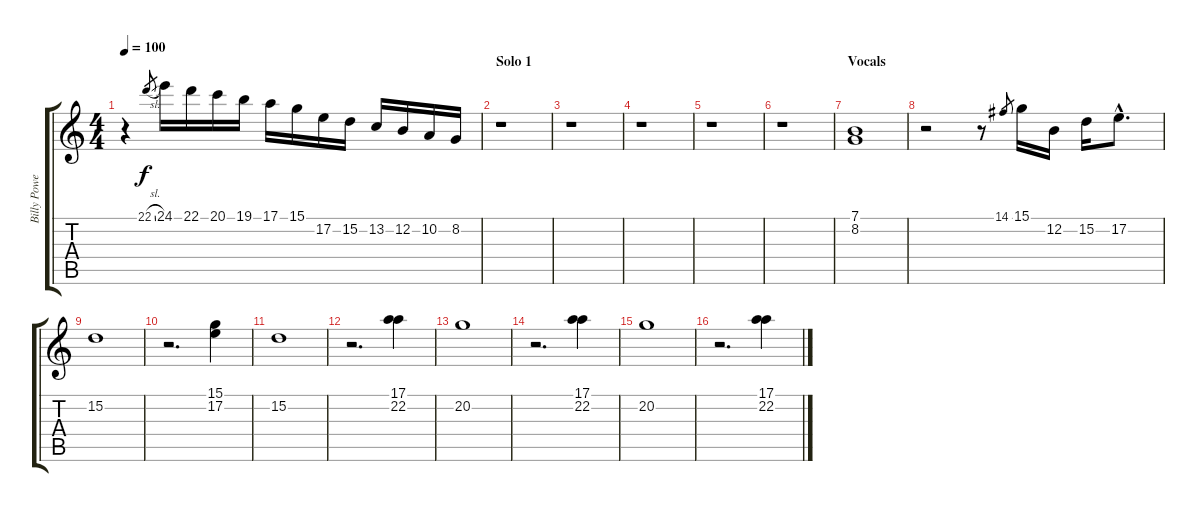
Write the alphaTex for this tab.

\track ("Billy Powell " "Billy Powe") {instrument brightacousticpiano}
\staff {score tabs}
\tuning (E4 B3 G3 D3 A2 E2) {hide}
\ts (4 4)
\tempo 100
\clef g2
\ks c
r.4{dy f} 22.1{sl}.8{gr} 24.1.16 22.1.16 20.1.16 19.1.16 17.1.16 15.1.16 17.2.16 15.2.16 13.2.16 12.2.16 10.2.16 8.2.16 |
\section ("" "Solo 1")
r.1 |
r.1 |
r.1 |
r.1 |
r.1 |
\section ("" "Vocals")
(7.1 8.2).1 |
r.2 r.8 14.1.8{gr} 15.1.16 12.2.16 15.2.16 17.2{hac}.8{d} |
15.2.1 |
r.2{d} (15.1 17.2).4 |
15.2.1 |
r.2{d} (17.1 22.2).4 |
20.2.1 |
r.2{d} (17.1 22.2).4 |
20.2.1 |
r.2{d} (17.1 22.2).4
